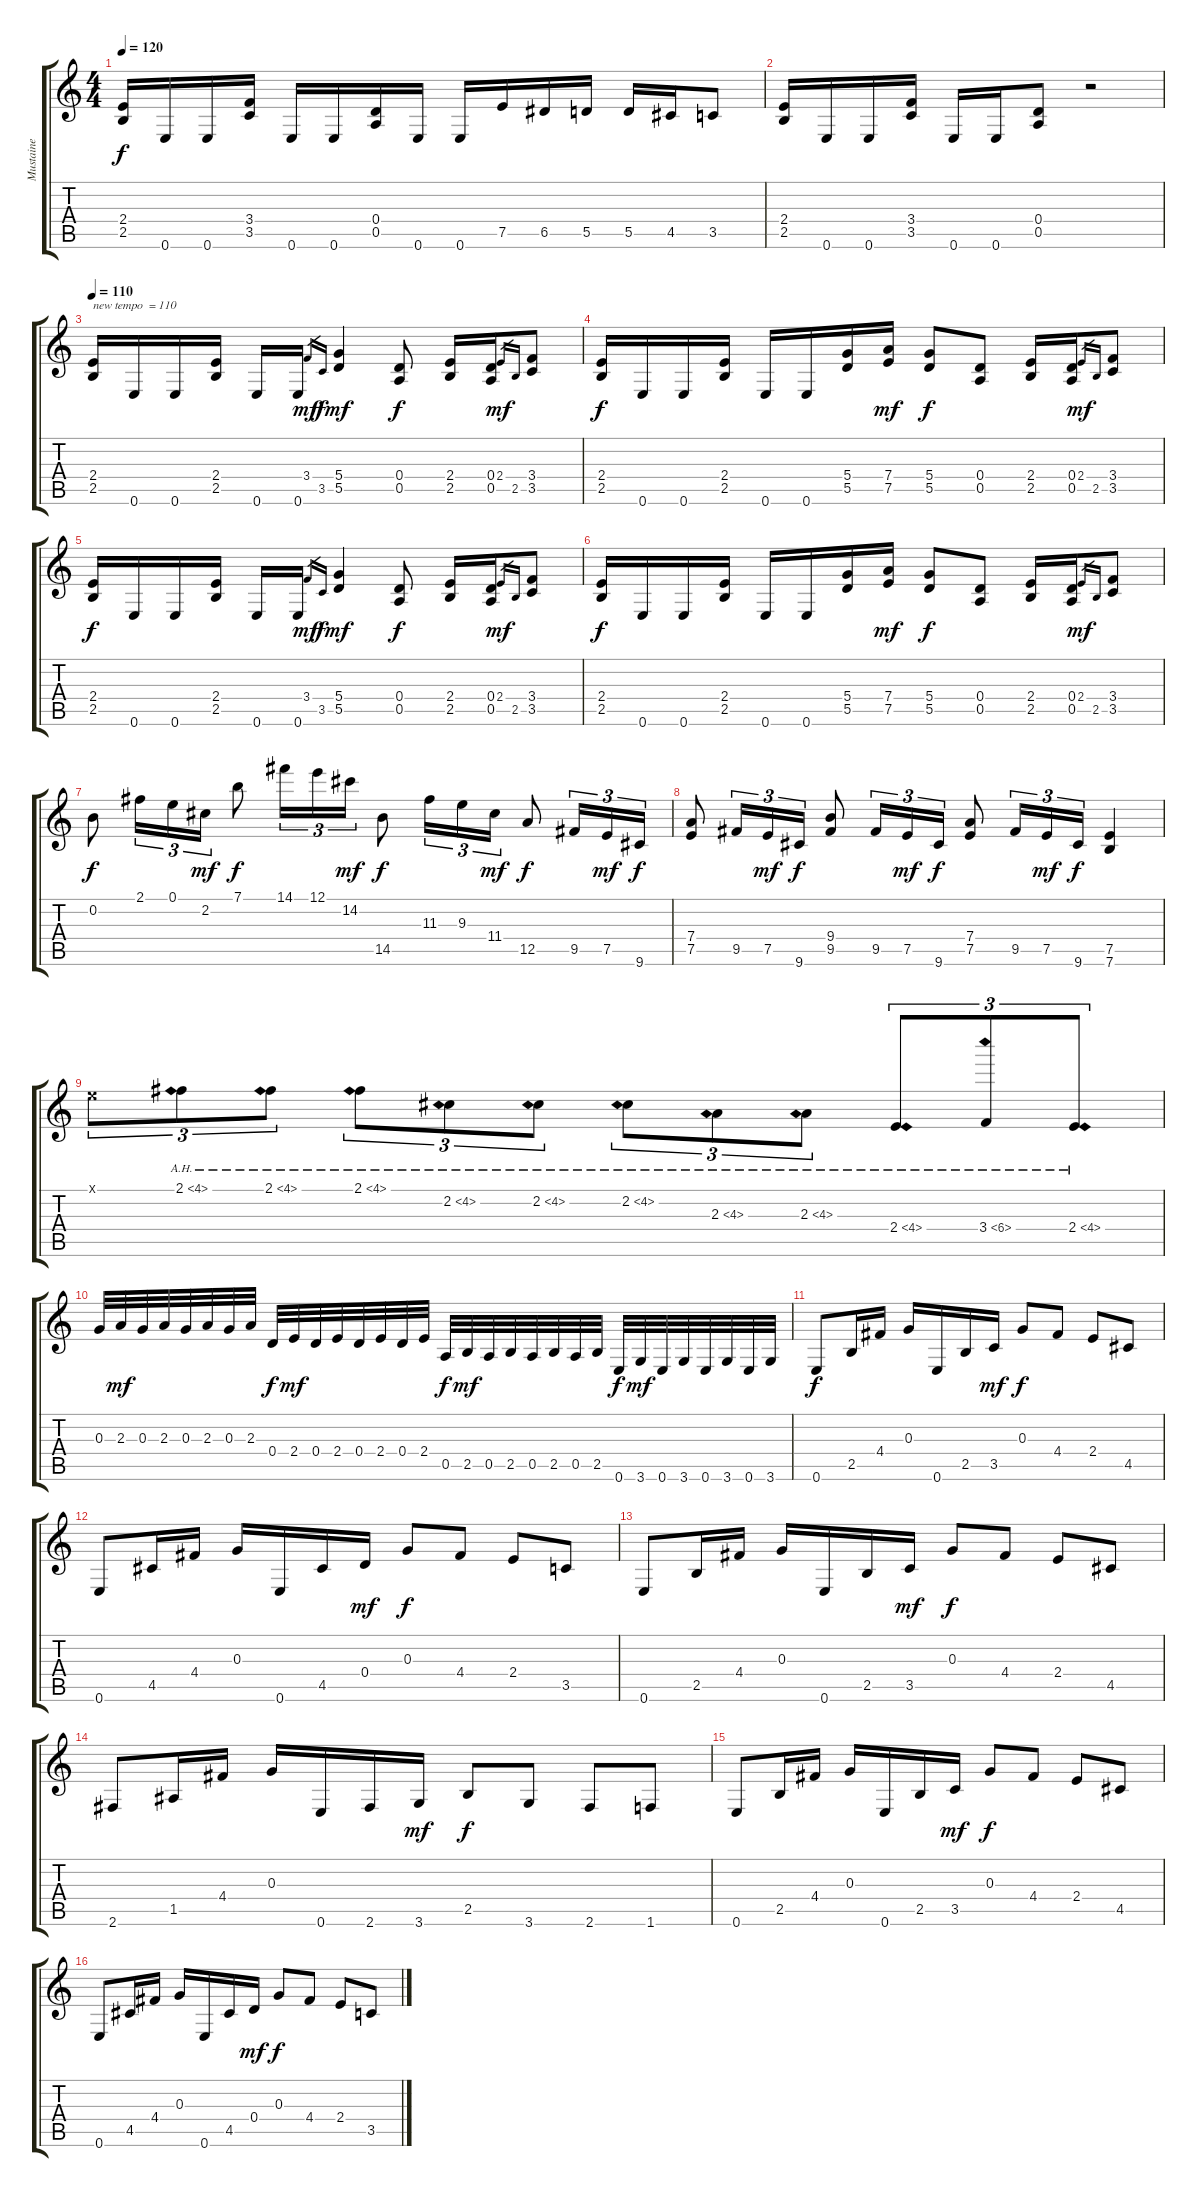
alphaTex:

\track ("Mustaine" "Mustaine") {instrument distortionguitar}
\staff {score tabs}
\tuning (E4 B3 G3 D3 A2 E2) {hide}
\ts (4 4)
\tempo 120
\clef g2
\ks c
(2.4 2.5).16{dy f} 0.6.16 0.6.16 (3.4 3.5).16 0.6.16 0.6.16 (0.4 0.5).16 0.6.16 0.6.16 7.5.16 6.5.16 5.5.16 5.5.16 4.5.16 3.5.8 |
(2.4 2.5).16 0.6.16 0.6.16 (3.4 3.5).16 0.6.16 0.6.16 (0.4 0.5).8 r.2 |
\tempo 110
(2.4 2.5).16{txt "new tempo  = 110"} 0.6.16 0.6.16 (2.4 2.5).16 0.6.16 0.6.16 3.4.16{gr dy mf} 3.5.16{gr dy f} (5.4 5.5).4{dy mf} (0.4 0.5).8{dy f} (2.4 2.5).16 (0.4 0.5).16 2.4.16{gr dy mf} 2.5.16{gr} (3.4 3.5).8 |
(2.4 2.5).16{dy f} 0.6.16 0.6.16 (2.4 2.5).16 0.6.16 0.6.16 (5.4 5.5).16 (7.4 7.5).16{dy mf} (5.4 5.5).8{dy f} (0.4 0.5).8 (2.4 2.5).16 (0.4 0.5).16 2.4.16{gr dy mf} 2.5.16{gr} (3.4 3.5).8 |
(2.4 2.5).16{dy f} 0.6.16 0.6.16 (2.4 2.5).16 0.6.16 0.6.16 3.4.16{gr dy mf} 3.5.16{gr dy f} (5.4 5.5).4{dy mf} (0.4 0.5).8{dy f} (2.4 2.5).16 (0.4 0.5).16 2.4.16{gr dy mf} 2.5.16{gr} (3.4 3.5).8 |
(2.4 2.5).16{dy f} 0.6.16 0.6.16 (2.4 2.5).16 0.6.16 0.6.16 (5.4 5.5).16 (7.4 7.5).16{dy mf} (5.4 5.5).8{dy f} (0.4 0.5).8 (2.4 2.5).16 (0.4 0.5).16 2.4.16{gr dy mf} 2.5.16{gr} (3.4 3.5).8 |
0.2.8{dy f} 2.1.16{tu (3 2)} 0.1.16{tu (3 2)} 2.2.16{tu (3 2) dy mf} 7.1.8{dy f} 14.1.16{tu (3 2)} 12.1.16{tu (3 2)} 14.2.16{tu (3 2) dy mf} 14.5.8{dy f} 11.3.16{tu (3 2)} 9.3.16{tu (3 2)} 11.4.16{tu (3 2) dy mf} 12.5.8{dy f} 9.5.16{tu (3 2)} 7.5.16{tu (3 2) dy mf} 9.6.16{tu (3 2) dy f} |
(7.4 7.5).8 9.5.16{tu (3 2)} 7.5.16{tu (3 2) dy mf} 9.6.16{tu (3 2) dy f} (9.4 9.5).8 9.5.16{tu (3 2)} 7.5.16{tu (3 2) dy mf} 9.6.16{tu (3 2) dy f} (7.4 7.5).8 9.5.16{tu (3 2)} 7.5.16{tu (3 2) dy mf} 9.6.16{tu (3 2) dy f} (7.5 7.6).4 |
0.1{x}.8{tu (3 2)} 2.1{ah 2}.8{tu (3 2)} 2.1{ah 2}.8{tu (3 2)} 2.1{ah 2}.8{tu (3 2)} 2.2{ah 2}.8{tu (3 2)} 2.2{ah 2}.8{tu (3 2)} 2.2{ah 2}.8{tu (3 2)} 2.3{ah 2}.8{tu (3 2)} 2.3{ah 2}.8{tu (3 2)} 2.4{ah 2}.8{tu (3 2)} 3.4{ah 3}.8{tu (3 2)} 2.4{ah 2}.8{tu (3 2)} |
0.3.32 2.3.32{dy mf} 0.3.32 2.3.32 0.3.32 2.3.32 0.3.32 2.3.32 0.4.32{dy f} 2.4.32{dy mf} 0.4.32 2.4.32 0.4.32 2.4.32 0.4.32 2.4.32 0.5.32{dy f} 2.5.32{dy mf} 0.5.32 2.5.32 0.5.32 2.5.32 0.5.32 2.5.32 0.6.32{dy f} 3.6.32{dy mf} 0.6.32 3.6.32 0.6.32 3.6.32 0.6.32 3.6.32 |
0.6.8{dy f} 2.5.16 4.4.16 0.3.16 0.6.16 2.5.16 3.5.16{dy mf} 0.3.8{dy f} 4.4.8 2.4.8 4.5.8 |
0.6.8 4.5.16 4.4.16 0.3.16 0.6.16 4.5.16 0.4.16{dy mf} 0.3.8{dy f} 4.4.8 2.4.8 3.5.8 |
0.6.8 2.5.16 4.4.16 0.3.16 0.6.16 2.5.16 3.5.16{dy mf} 0.3.8{dy f} 4.4.8 2.4.8 4.5.8 |
2.6.8 1.5.16 4.4.16 0.3.16 0.6.16 2.6.16 3.6.16{dy mf} 2.5.8{dy f} 3.6.8 2.6.8 1.6.8 |
0.6.8 2.5.16 4.4.16 0.3.16 0.6.16 2.5.16 3.5.16{dy mf} 0.3.8{dy f} 4.4.8 2.4.8 4.5.8 |
0.6.8 4.5.16 4.4.16 0.3.16 0.6.16 4.5.16 0.4.16{dy mf} 0.3.8{dy f} 4.4.8 2.4.8 3.5.8
